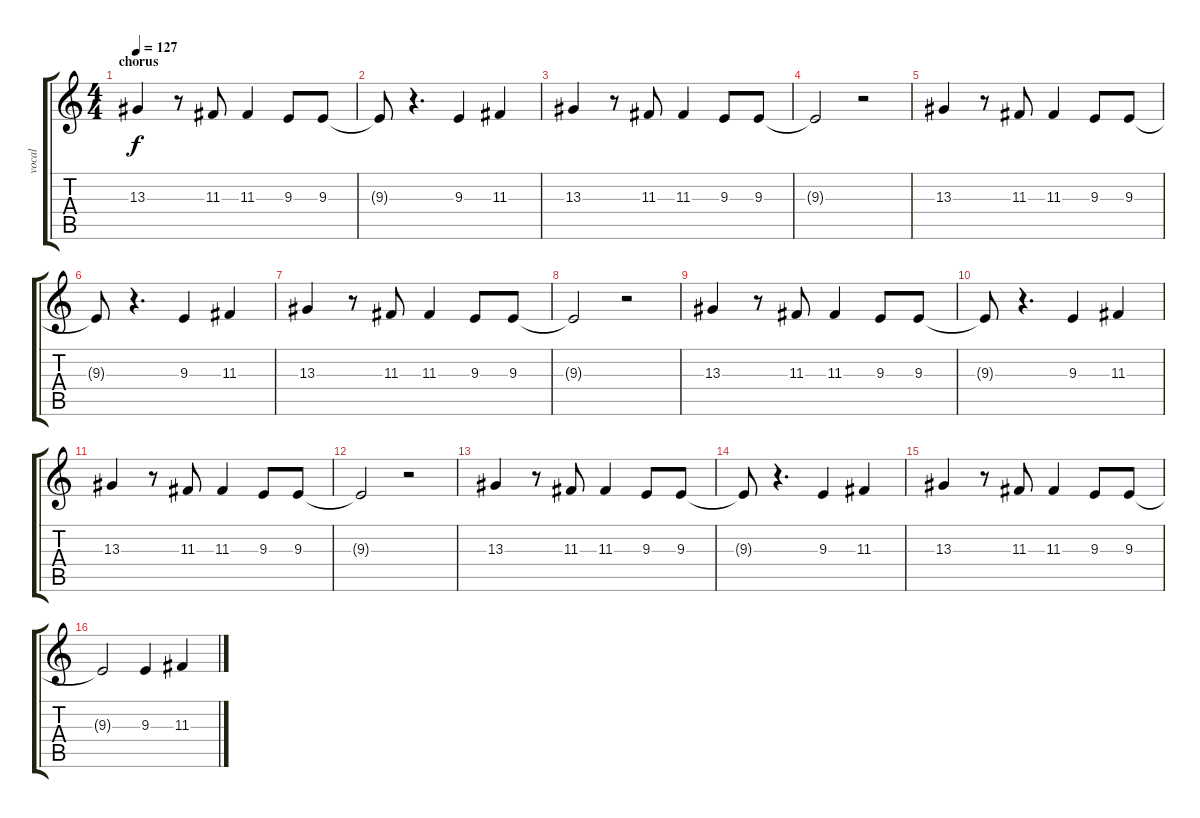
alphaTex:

\track ("vocal" "vocal") {instrument lead1square}
\staff {score tabs}
\tuning (E4 B3 G3 D3 A2 E2) {hide}
\ts (4 4)
\section ("" "chorus")
\tempo 127
\clef g2
\ks c
13.3.4{dy f} r.8 11.3.8 11.3.4 9.3.8 9.3.8 |
9.3{t}.8 r.4{d} 9.3.4 11.3.4 |
13.3.4 r.8 11.3.8 11.3.4 9.3.8 9.3.8 |
9.3{t}.2 r.2 |
13.3.4 r.8 11.3.8 11.3.4 9.3.8 9.3.8 |
9.3{t}.8 r.4{d} 9.3.4 11.3.4 |
13.3.4 r.8 11.3.8 11.3.4 9.3.8 9.3.8 |
9.3{t}.2 r.2 |
13.3.4 r.8 11.3.8 11.3.4 9.3.8 9.3.8 |
9.3{t}.8 r.4{d} 9.3.4 11.3.4 |
13.3.4 r.8 11.3.8 11.3.4 9.3.8 9.3.8 |
9.3{t}.2 r.2 |
13.3.4 r.8 11.3.8 11.3.4 9.3.8 9.3.8 |
9.3{t}.8 r.4{d} 9.3.4 11.3.4 |
13.3.4 r.8 11.3.8 11.3.4 9.3.8 9.3.8 |
9.3{t}.2 9.3.4 11.3.4
